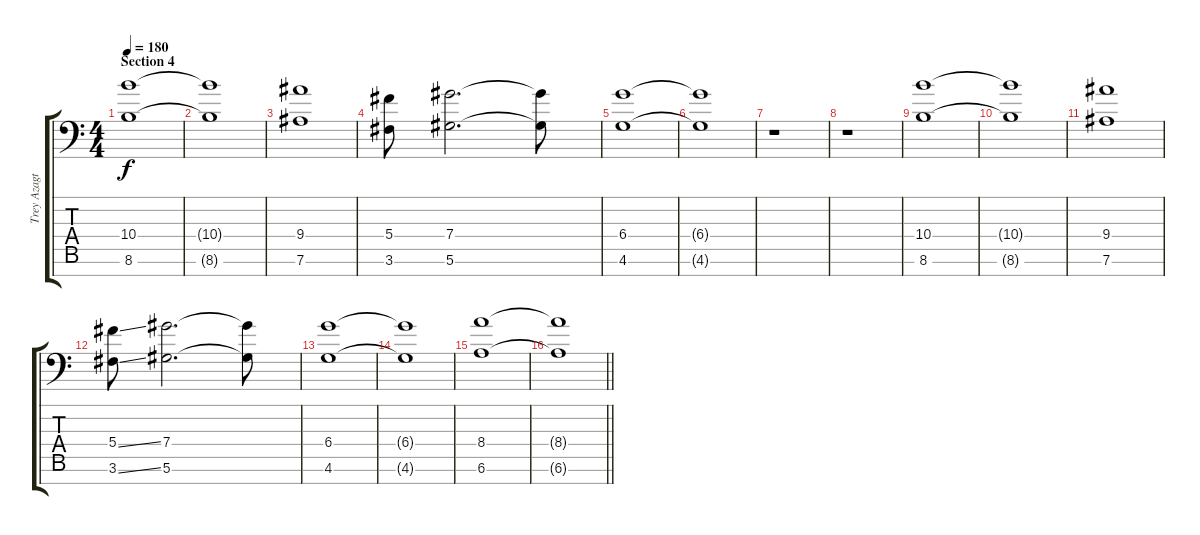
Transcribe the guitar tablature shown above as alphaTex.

\track ("Trey Azagthoth" "Trey Azagt") {instrument distortionguitar}
\staff {score tabs}
\tuning (Eb4 Bb3 Gb3 Db3 Ab2 Eb2 Bb1) {hide}
\ts (4 4)
\section ("" "Section 4")
\tempo 180
\clef f4
\ks c
(10.4 8.6).1{dy f} |
(10.4{t} 8.6{t}).1 |
(9.4 7.6).1 |
(5.4 3.6).8 (7.4 5.6).2{d} (7.4{t} 5.6{t}).8 |
(6.4 4.6).1 |
(6.4{t} 4.6{t}).1 |
r.1 |
r.1 |
(10.4 8.6).1 |
(10.4{t} 8.6{t}).1 |
(9.4 7.6).1 |
(5.4{ss} 3.6{ss}).8 (7.4 5.6).2{d} (7.4{t} 5.6{t}).8 |
(6.4 4.6).1 |
(6.4{t} 4.6{t}).1 |
(8.4 6.6).1 |
\barLineRight lightlight
(8.4{t} 6.6{t}).1
